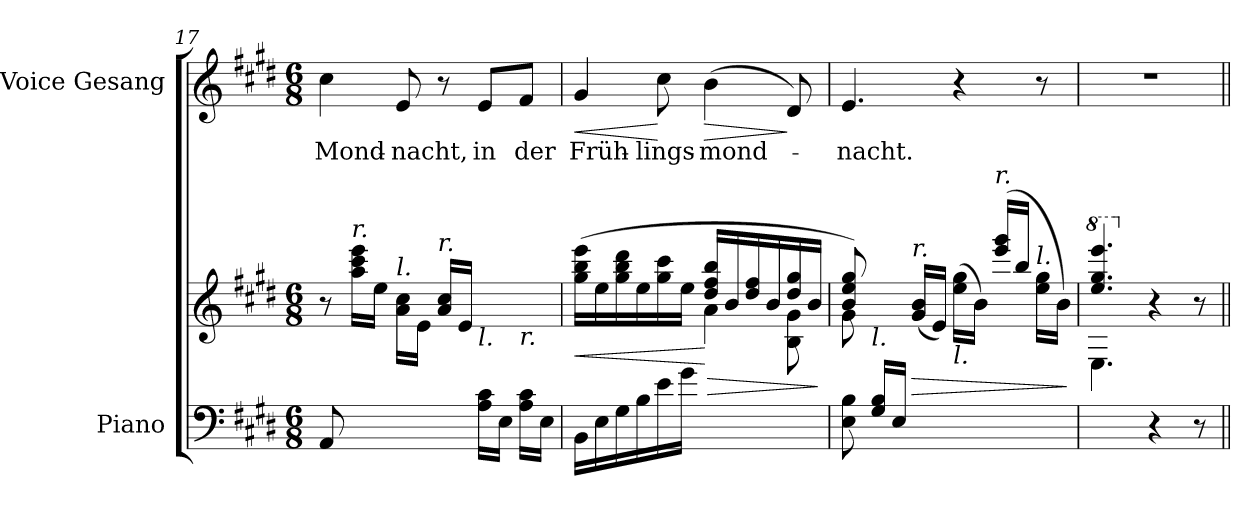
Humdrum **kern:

**kern	**kern	**dynam	**kern	**text	**dynam
*part2	*part2	*part2	*part1	*part1	*part1
*staff3	*staff2	*staff2/3	*staff1	*staff1	*staff1
*I"Piano	*	*	*I"Voice Gesang	*	*
*I'Pno	*	*	*	*	*
!!LO:PB:g=z
*clefF4	*clefG2	*	*clefG2	*	*
*k[f#c#g#d#]	*k[f#c#g#d#]	*	*k[f#c#g#d#]	*	*
*M6/8	*M6/8	*	*M6/8	*	*
=17	=17	=17	=17	=17	=17
*^	*	*	*	*	*
!	!	!	!	!	!LO:LY:b	!
2ryy	8AA/	8r	.	4cc#\	Mond-	.
!	!	!LO:TX:a:i:t=r.	!	!	!	!
.	8ryy	(16aa\ 16ccc#\ 16eee\LL	.	.	.	.
.	.	16ee\JJ	.	.	.	.
!	!	!LO:TX:a:i:t=l.	!	!	!	!
!	!	!	!	!	!LO:LY:b	!
.	8ryy	16a\ 16cc#\LL	.	8e/	-nacht,	.
.	.	16e\JJ	.	.	.	.
!	!	!LO:TX:a:i:t=r.	!	!	!	!
.	8ryy	16a/ 16cc#/LL	.	8r	.	.
.	.	16e/JJ	.	.	.	.
!	!	!LO:TX:b:i:t=l.	!	!	!	!
!	!	!	!	!	!LO:LY:b	!
16A\ 16c#\LL	8ryy	8ryy	.	8e/L	in	.
16E\JJ	.	.	.	.	.	.
!	!	!LO:TX:b:i:t=r.	!	!	!	!
!	!	!	!	!	!LO:LY:b	!
16A\ 16c#\LL	8ryy	8ryy	.	8f#/J	der	.
16E\JJ)	.	.	.	.	.	.
*v	*v	*	*	*	*	*
!!LO:LB:g=z
=18	=18	=18	=18	=18	=18
!	!	!LO:HP:b	!	!LO:LY:b	!LO:HP:b
*	*^	*	*	*	*
16BB\LL	(16gg#\ 16bb\ 16eee\LL	4.ryy	<	4g#/	Früh-	<
16E\	16ee\	.	.	.	.	.
16G#\	16gg#\ 16bb\ 16ddd#\	.	.	.	.	.
16B\	16ee\	.	.	.	.	.
!	!	!	!	!	!LO:LY:b	!
16e\	16gg#\ 16ccc#\	.	.	8cc#\	-lings-	[
16g#\JJ	16ee\JJ	.	.	.	.	.
!	!	!	!LO:HP:n=1:b	!	!LO:LY:b	!LO:HP:b
4.ryy	16dd#/ 16ff#/ 16bb/LL	4a\	[ >	(4b\	-mond-	>
.	16b/	.	.	.	.	.
.	16dd#/ 16ff#/	.	.	.	.	.
.	16b/	.	.	.	.	.
.	16dd#/ 16gg#/	8B\ 8g#\	.	8d#/)	.	]
.	16b/JJ	.	.	.	.	.
*	*v	*v	*	*	*	*
.	.	]	.	.	.
=19	=19	=19	=19	=19	=19
*^	*^	*	*	*	*
!	!	!	!	!	!	!LO:LY:b	!
8ryy	8E\ 8B\	8b/ 8ee/ 8gg#/)	8g#\	.	4.e/	-nacht.	.
!	!	!LO:TX:b:i:t=l.	!	!	!	!	!
16G#/ 16B/LL	8ryy	8ryy	2ryy	.	.	.	.
16E/JJ	.	.	.	.	.	.	.
!	!	!LO:TX:a:i:t=r.	!	!	!	!	!
!	!	!	!	!LO:HP:b	!	!	!
2ryy	2ryy	(<16g#/ 16b/LL	.	>	.	.	.
.	.	16e/JJ)	.	.	.	.	.
!	!	!LO:TX:b:i:t=l.	!	!	!	!	!
.	.	(>16ee\ 16gg#\LL	.	.	4r	.	.
.	.	16b\JJ)	.	.	.	.	.
!	!	!LO:TX:a:i:t=r.	!	!	!	!	!
.	.	(16eee/ 16ggg#/LL	.	.	.	.	.
.	.	16bb/JJ	.	.	.	.	.
!	!	!LO:TX:a:i:t=l.	!	!	!	!	!
.	.	16ee\ 16gg#\LL	8ryy	.	8r	.	.
.	.	16b\JJ)	.	.	.	.	.
*v	*v	*	*	*	*	*	*
*	*v	*v	*	*	*	*
.	.	]	.	.	.
=20	=20	=20	=20	=20	=20
*	*8va	*	*	*	*
*	*^	*	*	*	*
4.ryy	4.eee/ 4.ggg#/ 4.eeee/	4.e\	.	2.r	.	.
*	*X8va	*	*	*	*	*
4r	4r	4.ryy	.	.	.	.
8r	8r	.	.	.	.	.
*	*v	*v	*	*	*	*
=||	=||	=||	=||	=||	=||
*-	*-	*-	*-	*-	*-
